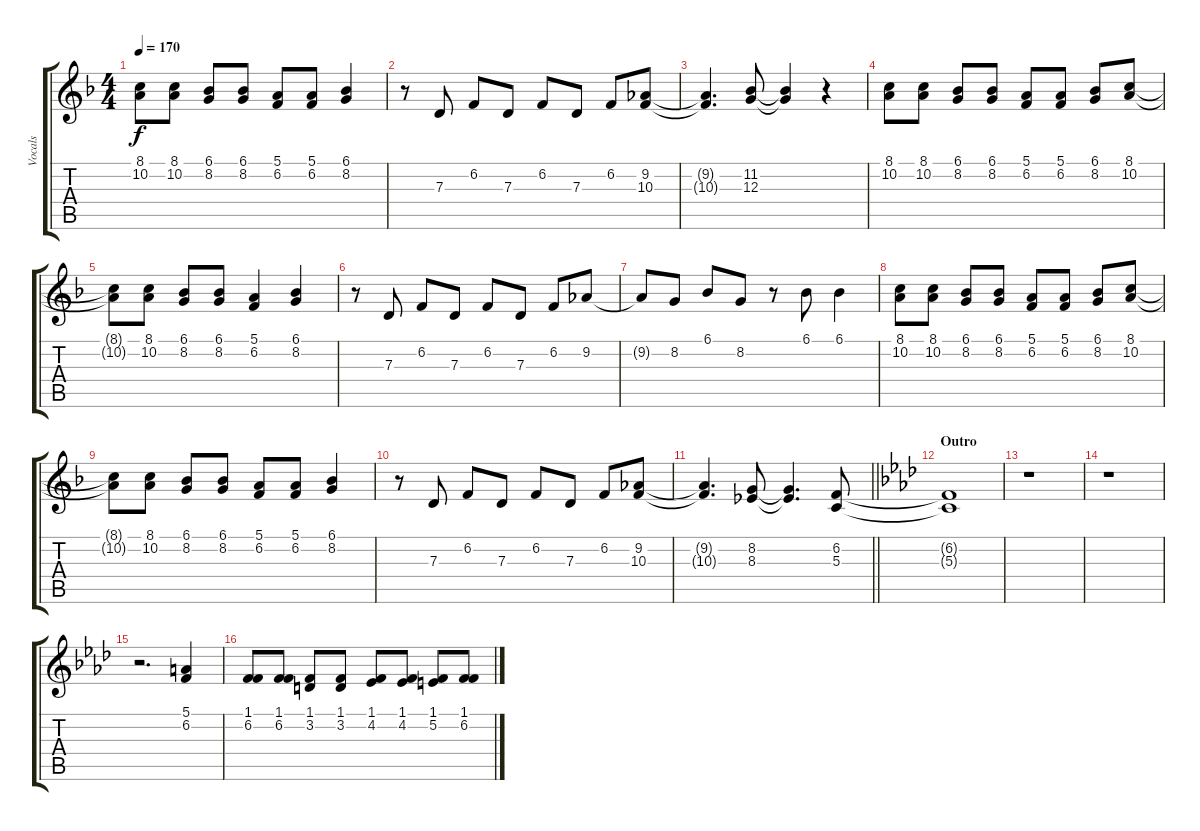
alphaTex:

\track ("Vocals" "Vocals") {instrument violin}
\staff {score tabs}
\tuning (E4 B3 G3 D3 A2 E2) {hide}
\ts (4 4)
\tempo 170
\clef g2
\ks f
(8.1{t} 10.2{t}).8{dy f} (8.1 10.2).8 (6.1 8.2).8 (6.1 8.2).8 (5.1 6.2).8 (5.1 6.2).8 (6.1 8.2).4 |
r.8 7.3.8 6.2.8 7.3.8 6.2.8 7.3.8 6.2.8 (9.2 10.3).8 |
(9.2{t} 10.3{t}).4{d} (11.2 12.3).8 (11.2{t} 12.3{t}).4 r.4 |
(8.1 10.2).8 (8.1 10.2).8 (6.1 8.2).8 (6.1 8.2).8 (5.1 6.2).8 (5.1 6.2).8 (6.1 8.2).8 (8.1 10.2).8 |
(8.1{t} 10.2{t}).8 (8.1 10.2).8 (6.1 8.2).8 (6.1 8.2).8 (5.1 6.2).4 (6.1 8.2).4 |
r.8 7.3.8 6.2.8 7.3.8 6.2.8 7.3.8 6.2.8 9.2.8 |
9.2{t}.8 8.2.8 6.1.8 8.2.8 r.8 6.1.8 6.1.4 |
(8.1 10.2).8 (8.1 10.2).8 (6.1 8.2).8 (6.1 8.2).8 (5.1 6.2).8 (5.1 6.2).8 (6.1 8.2).8 (8.1 10.2).8 |
(8.1{t} 10.2{t}).8 (8.1 10.2).8 (6.1 8.2).8 (6.1 8.2).8 (5.1 6.2).8 (5.1 6.2).8 (6.1 8.2).4 |
r.8 7.3.8 6.2.8 7.3.8 6.2.8 7.3.8 6.2.8 (9.2 10.3).8 |
\barLineRight lightlight
(9.2{t} 10.3{t}).4{d} (8.2 8.3).8 (8.2{t} 8.3{t}).4{d} (6.2 5.3).8 |
\section ("" "Outro")
\ks fminor
(6.2{t} 5.3{t}).1 |
r.1 |
r.1 |
r.2{d} (5.1 6.2).4 |
(1.1 6.2).8 (1.1 6.2).8 (1.1 3.2).8 (1.1 3.2).8 (1.1 4.2).8 (1.1 4.2).8 (1.1 5.2).8 (1.1 6.2).8
